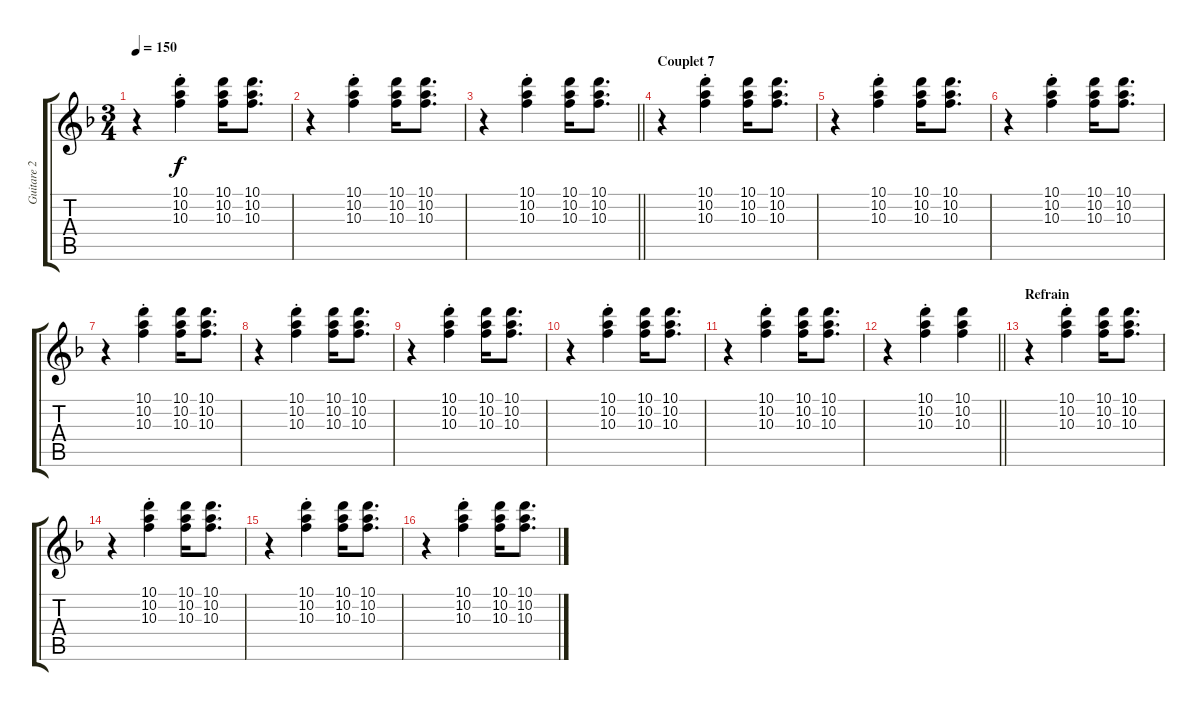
\track ("Guitare 2" "Guitare 2") {instrument electricguitarjazz}
\staff {score tabs}
\tuning (E4 B3 G3 D3 A2 E2) {hide}
\ts (3 4)
\tempo 150
\clef g2
\ks f
r.4{dy f} (10.1{st} 10.2{st} 10.3).4 (10.1 10.2 10.3).16 (10.1 10.2 10.3).8{d} |
r.4 (10.1{st} 10.2{st} 10.3).4 (10.1 10.2 10.3).16 (10.1 10.2 10.3).8{d} |
\barLineRight lightlight
r.4 (10.1{st} 10.2{st} 10.3).4 (10.1 10.2 10.3).16 (10.1 10.2 10.3).8{d} |
\section ("" "Couplet 7")
r.4 (10.1{st} 10.2{st} 10.3).4 (10.1 10.2 10.3).16 (10.1 10.2 10.3).8{d} |
r.4 (10.1{st} 10.2{st} 10.3).4 (10.1 10.2 10.3).16 (10.1 10.2 10.3).8{d} |
r.4 (10.1{st} 10.2{st} 10.3).4 (10.1 10.2 10.3).16 (10.1 10.2 10.3).8{d} |
r.4 (10.1{st} 10.2{st} 10.3).4 (10.1 10.2 10.3).16 (10.1 10.2 10.3).8{d} |
r.4 (10.1{st} 10.2{st} 10.3).4 (10.1 10.2 10.3).16 (10.1 10.2 10.3).8{d} |
r.4 (10.1{st} 10.2{st} 10.3).4 (10.1 10.2 10.3).16 (10.1 10.2 10.3).8{d} |
r.4 (10.1{st} 10.2{st} 10.3).4 (10.1 10.2 10.3).16 (10.1 10.2 10.3).8{d} |
r.4 (10.1{st} 10.2{st} 10.3).4 (10.1 10.2 10.3).16 (10.1 10.2 10.3).8{d} |
\barLineRight lightlight
r.4 (10.1{st} 10.2{st} 10.3).4 (10.1 10.2 10.3).4 |
\section ("" "Refrain")
r.4 (10.1{st} 10.2{st} 10.3).4 (10.1 10.2 10.3).16 (10.1 10.2 10.3).8{d} |
r.4 (10.1{st} 10.2{st} 10.3).4 (10.1 10.2 10.3).16 (10.1 10.2 10.3).8{d} |
r.4 (10.1{st} 10.2{st} 10.3).4 (10.1 10.2 10.3).16 (10.1 10.2 10.3).8{d} |
r.4 (10.1{st} 10.2{st} 10.3).4 (10.1 10.2 10.3).16 (10.1 10.2 10.3).8{d}
